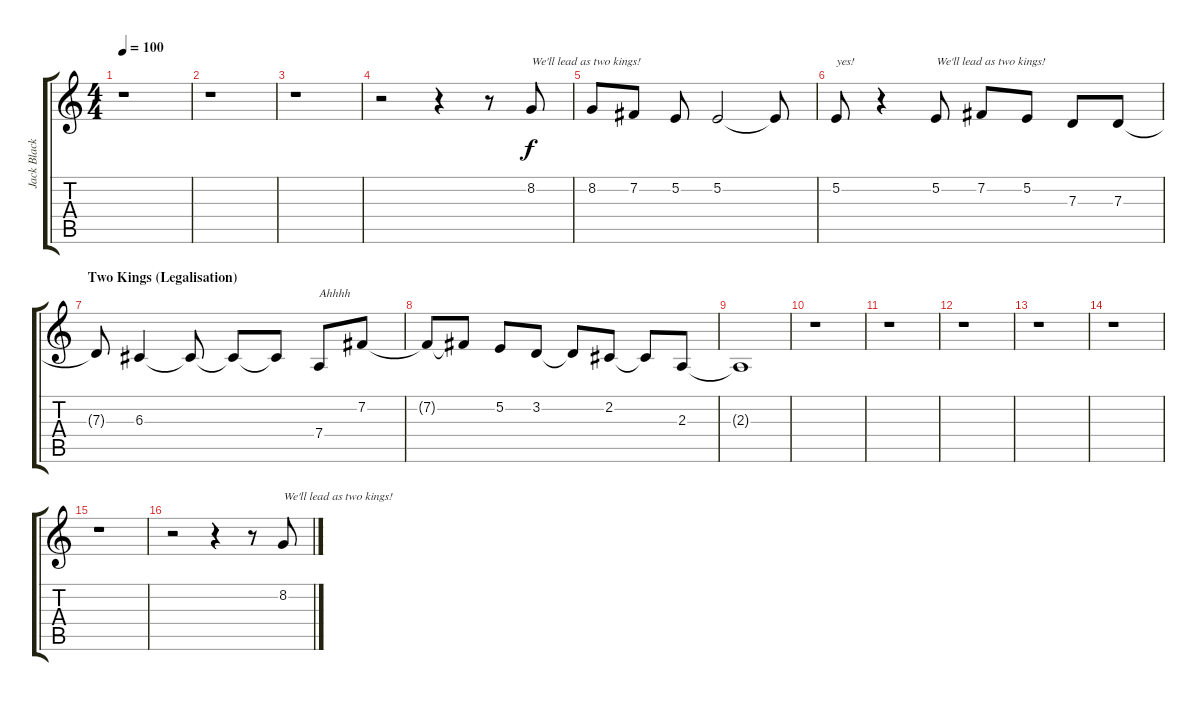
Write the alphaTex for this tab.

\track ("Jack Black (Lead Vocals)" "Jack Black") {instrument clarinet}
\staff {score tabs}
\tuning (E4 B3 G3 D3 A2 E2) {hide}
\ts (4 4)
\tempo 100
\clef g2
\ks c
r.1{dy f} |
r.1 |
r.1 |
r.2 r.4 r.8 8.2.8{txt "We'll lead as two kings!"} |
8.2.8 7.2.8 5.2.8 5.2.2 5.2{t}.8 |
5.2.8{txt "yes!"} r.4 5.2.8{txt "We'll lead as two kings!"} 7.2.8 5.2.8 7.3.8 7.3.8 |
\section ("" "Two Kings (Legalisation)")
7.3{t}.8 6.3.4 6.3{t}.8 6.3{t}.8 6.3{t}.8 7.4.8{txt "Ahhhh"} 7.2.8 |
7.2{t}.8 7.2{t}.8 5.2.8 3.2.8 3.2{t}.8 2.2.8 2.2{t}.8 2.3.8 |
2.3{t}.1 |
r.1 |
r.1 |
r.1 |
r.1 |
r.1 |
r.1 |
r.2 r.4 r.8 8.2.8{txt "We'll lead as two kings!"}
